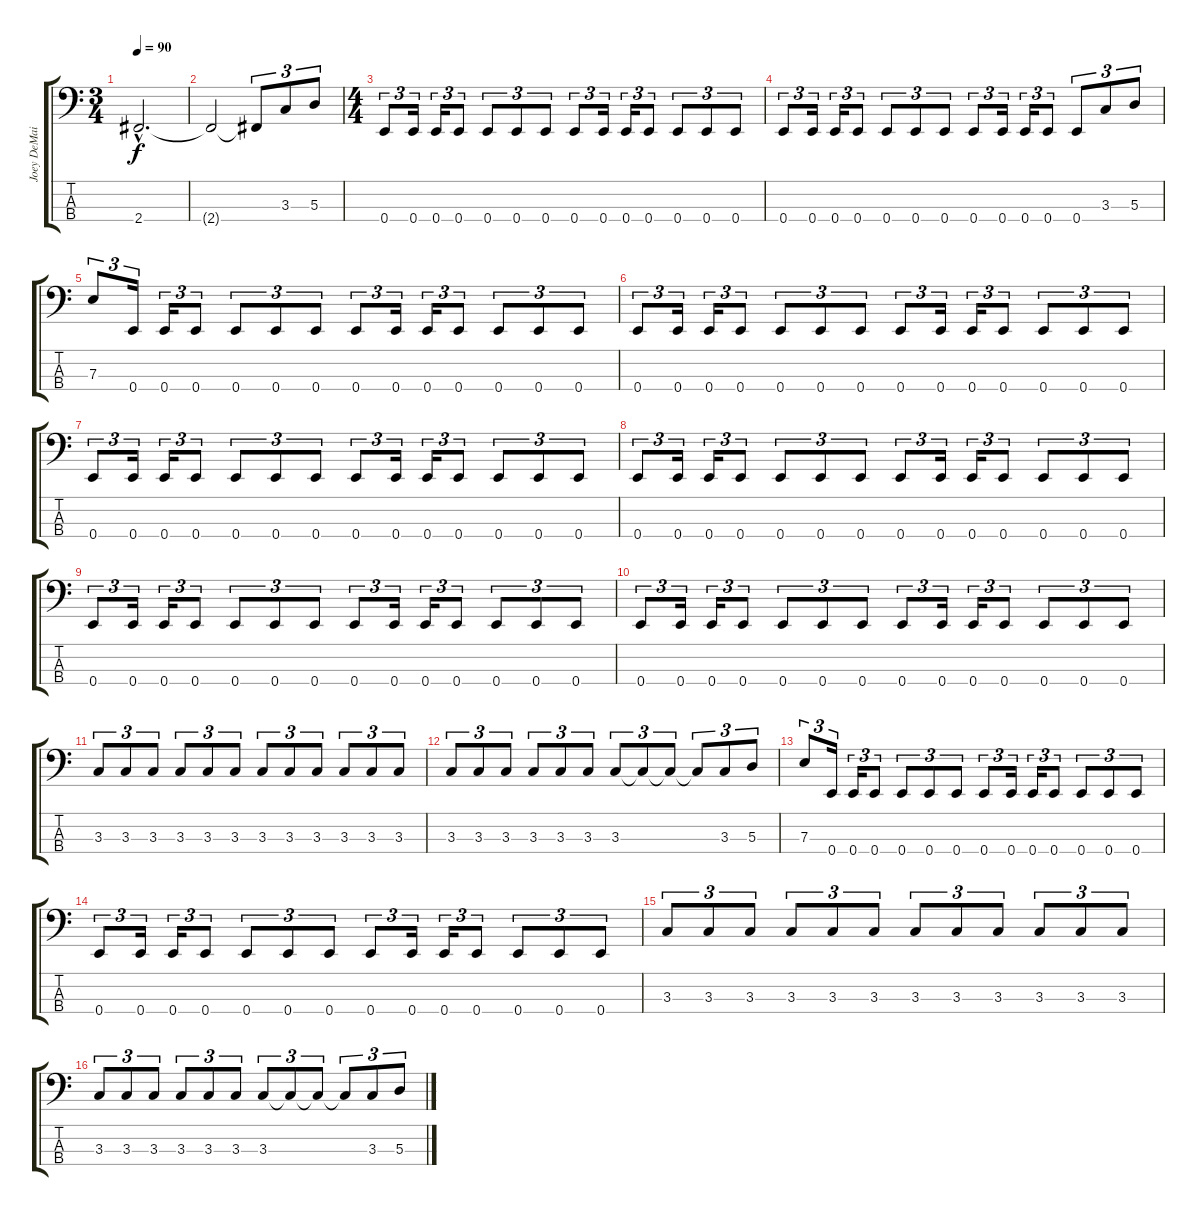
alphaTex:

\track ("Joey DeMaio" "Joey DeMai") {instrument slapbass2}
\staff {score tabs}
\tuning (G2 D2 A1 E1) {hide}
\ts (3 4)
\tempo 90
\clef f4
\ks c
2.4{hac t}.2{d dy f} |
2.4{t}.2 2.4{t}.8{tu (3 2)} 3.3.8{tu (3 2)} 5.3.8{tu (3 2)} |
\ts (4 4)
0.4.8{tu (3 2)} 0.4.16{tu (3 2)} 0.4.16{tu (3 2)} 0.4.8{tu (3 2)} 0.4.8{tu (3 2)} 0.4.8{tu (3 2)} 0.4.8{tu (3 2)} 0.4.8{tu (3 2)} 0.4.16{tu (3 2)} 0.4.16{tu (3 2)} 0.4.8{tu (3 2)} 0.4.8{tu (3 2)} 0.4.8{tu (3 2)} 0.4.8{tu (3 2)} |
0.4.8{tu (3 2)} 0.4.16{tu (3 2)} 0.4.16{tu (3 2)} 0.4.8{tu (3 2)} 0.4.8{tu (3 2)} 0.4.8{tu (3 2)} 0.4.8{tu (3 2)} 0.4.8{tu (3 2)} 0.4.16{tu (3 2)} 0.4.16{tu (3 2)} 0.4.8{tu (3 2)} 0.4.8{tu (3 2)} 3.3.8{tu (3 2)} 5.3.8{tu (3 2)} |
7.3.8{tu (3 2)} 0.4.16{tu (3 2)} 0.4.16{tu (3 2)} 0.4.8{tu (3 2)} 0.4.8{tu (3 2)} 0.4.8{tu (3 2)} 0.4.8{tu (3 2)} 0.4.8{tu (3 2)} 0.4.16{tu (3 2)} 0.4.16{tu (3 2)} 0.4.8{tu (3 2)} 0.4.8{tu (3 2)} 0.4.8{tu (3 2)} 0.4.8{tu (3 2)} |
0.4.8{tu (3 2)} 0.4.16{tu (3 2)} 0.4.16{tu (3 2)} 0.4.8{tu (3 2)} 0.4.8{tu (3 2)} 0.4.8{tu (3 2)} 0.4.8{tu (3 2)} 0.4.8{tu (3 2)} 0.4.16{tu (3 2)} 0.4.16{tu (3 2)} 0.4.8{tu (3 2)} 0.4.8{tu (3 2)} 0.4.8{tu (3 2)} 0.4.8{tu (3 2)} |
0.4.8{tu (3 2)} 0.4.16{tu (3 2)} 0.4.16{tu (3 2)} 0.4.8{tu (3 2)} 0.4.8{tu (3 2)} 0.4.8{tu (3 2)} 0.4.8{tu (3 2)} 0.4.8{tu (3 2)} 0.4.16{tu (3 2)} 0.4.16{tu (3 2)} 0.4.8{tu (3 2)} 0.4.8{tu (3 2)} 0.4.8{tu (3 2)} 0.4.8{tu (3 2)} |
0.4.8{tu (3 2)} 0.4.16{tu (3 2)} 0.4.16{tu (3 2)} 0.4.8{tu (3 2)} 0.4.8{tu (3 2)} 0.4.8{tu (3 2)} 0.4.8{tu (3 2)} 0.4.8{tu (3 2)} 0.4.16{tu (3 2)} 0.4.16{tu (3 2)} 0.4.8{tu (3 2)} 0.4.8{tu (3 2)} 0.4.8{tu (3 2)} 0.4.8{tu (3 2)} |
0.4.8{tu (3 2)} 0.4.16{tu (3 2)} 0.4.16{tu (3 2)} 0.4.8{tu (3 2)} 0.4.8{tu (3 2)} 0.4.8{tu (3 2)} 0.4.8{tu (3 2)} 0.4.8{tu (3 2)} 0.4.16{tu (3 2)} 0.4.16{tu (3 2)} 0.4.8{tu (3 2)} 0.4.8{tu (3 2)} 0.4.8{tu (3 2)} 0.4.8{tu (3 2)} |
0.4.8{tu (3 2)} 0.4.16{tu (3 2)} 0.4.16{tu (3 2)} 0.4.8{tu (3 2)} 0.4.8{tu (3 2)} 0.4.8{tu (3 2)} 0.4.8{tu (3 2)} 0.4.8{tu (3 2)} 0.4.16{tu (3 2)} 0.4.16{tu (3 2)} 0.4.8{tu (3 2)} 0.4.8{tu (3 2)} 0.4.8{tu (3 2)} 0.4.8{tu (3 2)} |
3.3.8{tu (3 2)} 3.3.8{tu (3 2)} 3.3.8{tu (3 2)} 3.3.8{tu (3 2)} 3.3.8{tu (3 2)} 3.3.8{tu (3 2)} 3.3.8{tu (3 2)} 3.3.8{tu (3 2)} 3.3.8{tu (3 2)} 3.3.8{tu (3 2)} 3.3.8{tu (3 2)} 3.3.8{tu (3 2)} |
3.3.8{tu (3 2)} 3.3.8{tu (3 2)} 3.3.8{tu (3 2)} 3.3.8{tu (3 2)} 3.3.8{tu (3 2)} 3.3.8{tu (3 2)} 3.3.8{tu (3 2)} 3.3{t}.8{tu (3 2)} 3.3{t}.8{tu (3 2)} 3.3{t}.8{tu (3 2)} 3.3.8{tu (3 2)} 5.3.8{tu (3 2)} |
7.3.8{tu (3 2)} 0.4.16{tu (3 2)} 0.4.16{tu (3 2)} 0.4.8{tu (3 2)} 0.4.8{tu (3 2)} 0.4.8{tu (3 2)} 0.4.8{tu (3 2)} 0.4.8{tu (3 2)} 0.4.16{tu (3 2)} 0.4.16{tu (3 2)} 0.4.8{tu (3 2)} 0.4.8{tu (3 2)} 0.4.8{tu (3 2)} 0.4.8{tu (3 2)} |
0.4.8{tu (3 2)} 0.4.16{tu (3 2)} 0.4.16{tu (3 2)} 0.4.8{tu (3 2)} 0.4.8{tu (3 2)} 0.4.8{tu (3 2)} 0.4.8{tu (3 2)} 0.4.8{tu (3 2)} 0.4.16{tu (3 2)} 0.4.16{tu (3 2)} 0.4.8{tu (3 2)} 0.4.8{tu (3 2)} 0.4.8{tu (3 2)} 0.4.8{tu (3 2)} |
3.3.8{tu (3 2)} 3.3.8{tu (3 2)} 3.3.8{tu (3 2)} 3.3.8{tu (3 2)} 3.3.8{tu (3 2)} 3.3.8{tu (3 2)} 3.3.8{tu (3 2)} 3.3.8{tu (3 2)} 3.3.8{tu (3 2)} 3.3.8{tu (3 2)} 3.3.8{tu (3 2)} 3.3.8{tu (3 2)} |
3.3.8{tu (3 2)} 3.3.8{tu (3 2)} 3.3.8{tu (3 2)} 3.3.8{tu (3 2)} 3.3.8{tu (3 2)} 3.3.8{tu (3 2)} 3.3.8{tu (3 2)} 3.3{t}.8{tu (3 2)} 3.3{t}.8{tu (3 2)} 3.3{t}.8{tu (3 2)} 3.3.8{tu (3 2)} 5.3.8{tu (3 2)}
